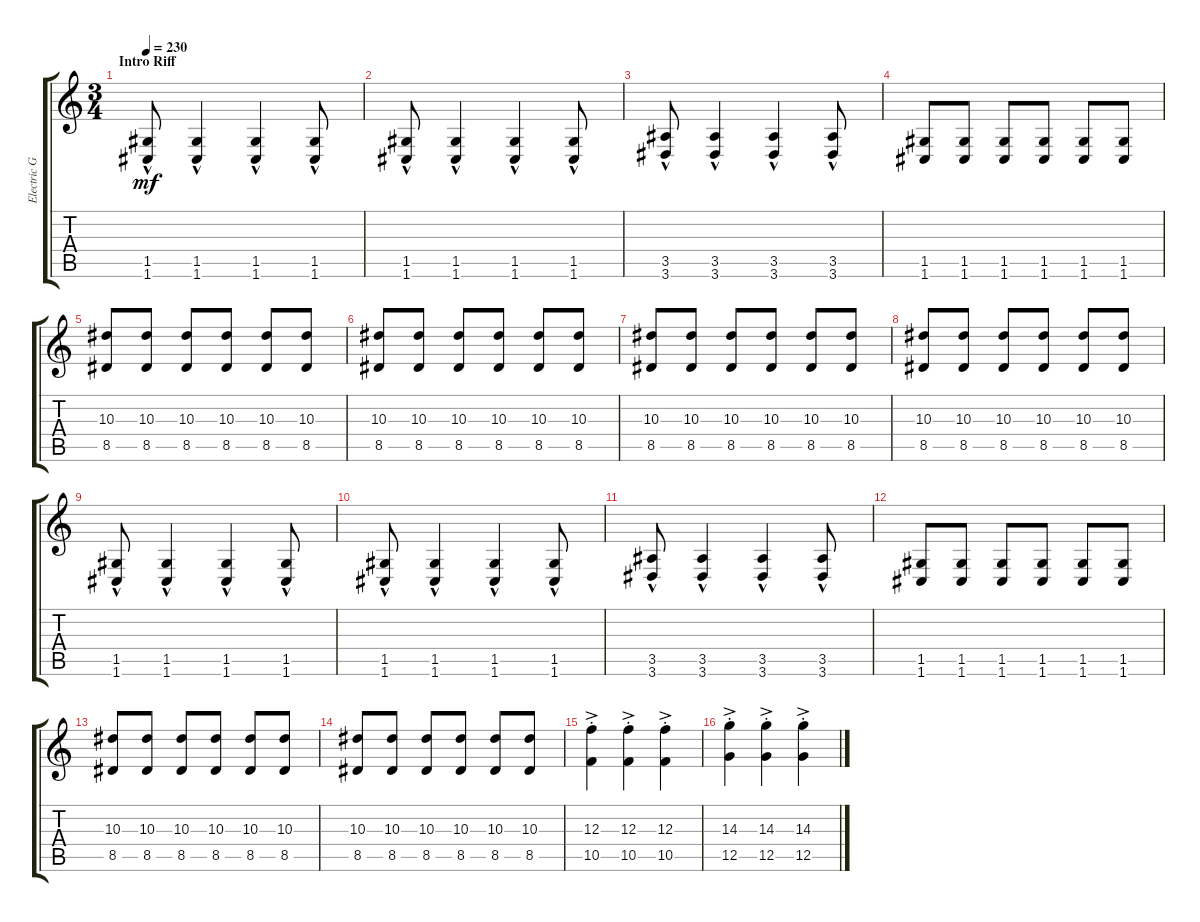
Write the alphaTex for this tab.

\track ("Electric Guitar" "Electric G") {instrument distortionguitar}
\staff {score tabs}
\tuning (D4 A3 F3 C3 G2 C2) {hide}
\ts (3 4)
\section ("" "Intro Riff")
\tempo 230
\clef g2
\ks c
(1.5{hac} 1.6{hac}).8{dy mf} (1.5{hac} 1.6{hac}).4 (1.5{hac} 1.6{hac}).4 (1.5{hac} 1.6{hac}).8 |
(1.5{hac} 1.6{hac}).8 (1.5{hac} 1.6{hac}).4 (1.5{hac} 1.6{hac}).4 (1.5{hac} 1.6{hac}).8 |
(3.5{hac} 3.6{hac}).8 (3.5{hac} 3.6{hac}).4 (3.5{hac} 3.6{hac}).4 (3.5{hac} 3.6{hac}).8 |
(1.5 1.6).8 (1.5 1.6).8 (1.5 1.6).8 (1.5 1.6).8 (1.5 1.6).8 (1.5 1.6).8 |
(10.3 8.5).8 (10.3 8.5).8 (10.3 8.5).8 (10.3 8.5).8 (10.3 8.5).8 (10.3 8.5).8 |
(10.3 8.5).8 (10.3 8.5).8 (10.3 8.5).8 (10.3 8.5).8 (10.3 8.5).8 (10.3 8.5).8 |
(10.3 8.5).8 (10.3 8.5).8 (10.3 8.5).8 (10.3 8.5).8 (10.3 8.5).8 (10.3 8.5).8 |
(10.3 8.5).8 (10.3 8.5).8 (10.3 8.5).8 (10.3 8.5).8 (10.3 8.5).8 (10.3 8.5).8 |
(1.5{hac} 1.6{hac}).8 (1.5{hac} 1.6{hac}).4 (1.5{hac} 1.6{hac}).4 (1.5{hac} 1.6{hac}).8 |
(1.5{hac} 1.6{hac}).8 (1.5{hac} 1.6{hac}).4 (1.5{hac} 1.6{hac}).4 (1.5{hac} 1.6{hac}).8 |
(3.5{hac} 3.6{hac}).8 (3.5{hac} 3.6{hac}).4 (3.5{hac} 3.6{hac}).4 (3.5{hac} 3.6{hac}).8 |
(1.5 1.6).8 (1.5 1.6).8 (1.5 1.6).8 (1.5 1.6).8 (1.5 1.6).8 (1.5 1.6).8 |
(10.3 8.5).8 (10.3 8.5).8 (10.3 8.5).8 (10.3 8.5).8 (10.3 8.5).8 (10.3 8.5).8 |
(10.3 8.5).8 (10.3 8.5).8 (10.3 8.5).8 (10.3 8.5).8 (10.3 8.5).8 (10.3 8.5).8 |
(12.3{ac st} 10.5{ac st}).4 (12.3{ac st} 10.5{ac st}).4 (12.3{ac st} 10.5{ac st}).4 |
(14.3{ac st} 12.5{ac st}).4 (14.3{ac st} 12.5{ac st}).4 (14.3{ac st} 12.5{ac st}).4
